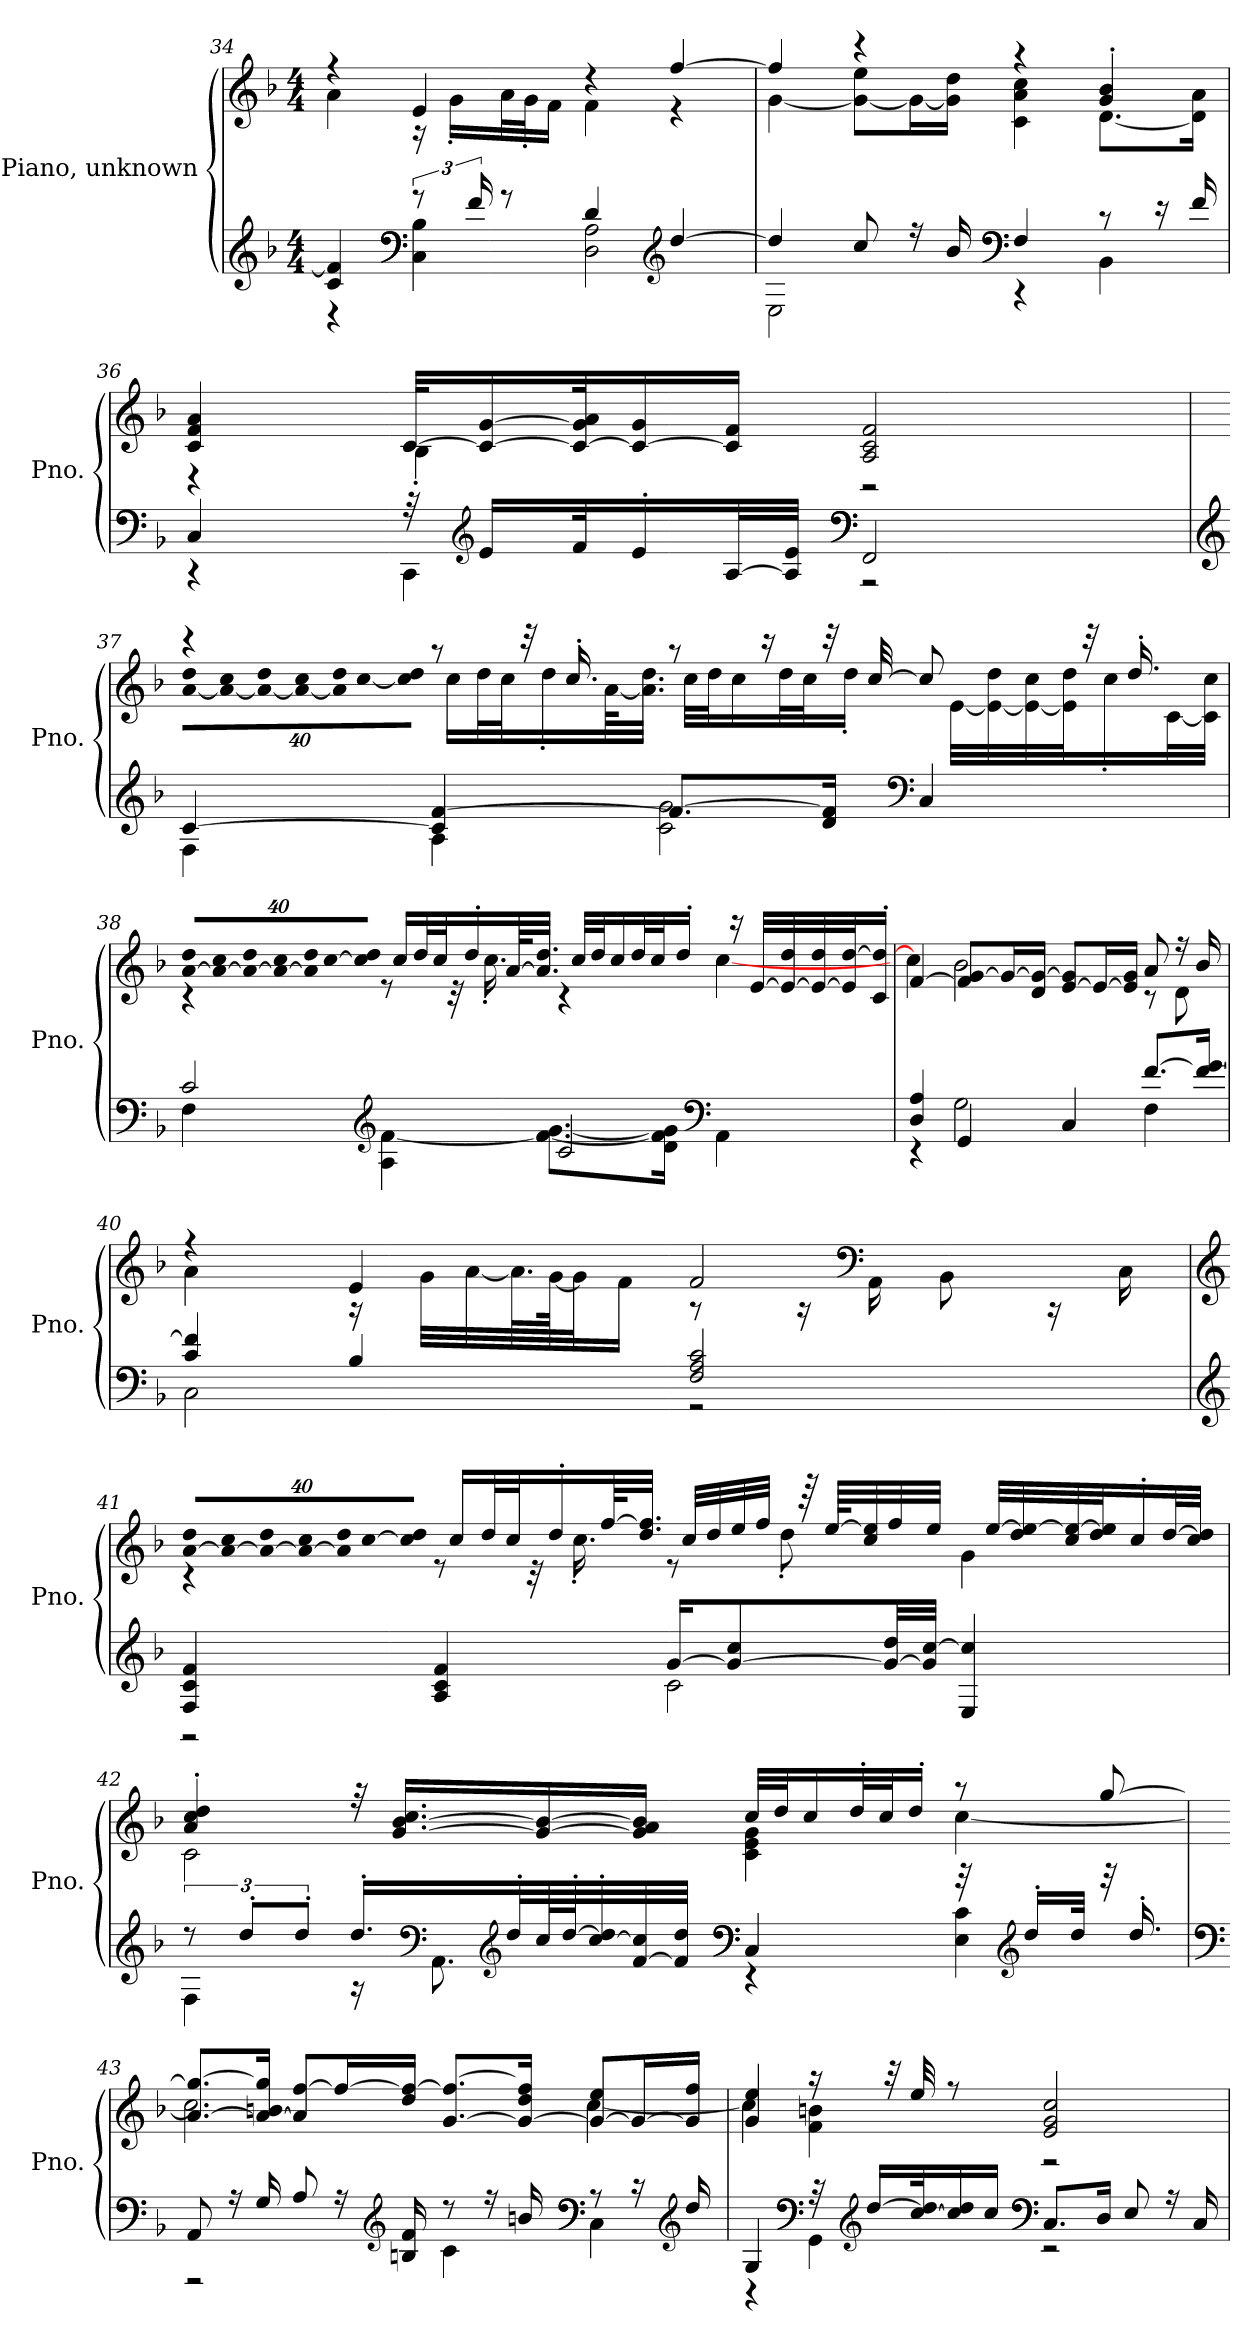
**kern	**kern
*part1	*part1
*staff2	*staff1
*I"Piano, unknown	*
*I'Pno.	*
*clefG2	*clefG2
*k[b-]	*k[b-]
*M4/4	*M4/4
=34	=34
*^	*^
4c/ 4f/]	4r	4r	4a\
*clefF4	*	*	*
12r	4C\ 4B-\	4e/	16r
.	.	.	16g'\LL
24f/	.	.	.
8r	.	.	32a\L
.	.	.	32g'\J
.	.	.	16f\JJ
4d/	2D\ 2A\	4r	4f\
*clefG2	*	*	*
[4dd/	.	[4ff/	4r
!!LO:LB:g=z	!!
=35	=35	=35	=35
4dd/]	2E\	4ff/]	[4g\
8cc/	.	4r	8g\_ 8ee\L
16r	.	.	16g\L_
16b-/	.	.	16g\] 16dd\JJ
*clefF4	*	*	*
4F/	4r	4r	4c\ 4a\ 4cc\
8r	4BB-\	4g/' 4b-/'	[8.d\L
16r	.	.	.
16f/	.	.	16d\] 16a\Jk
=36	=36	=36	=36
4C/	4r	4c/ 4f/ 4a/	4r
32r	4CC\	[32c/KLL	4B-'\
*clefG2	*	*	*
16e/LL	.	16c/_ [16g/	.
32f/K	.	32c/_ 32g/] 32a/K	.
16e'/	.	16c/_ 16g/	.
[32A/L	.	16c/] 16f/JJ	.
32A/] 32e/JJJ	.	.	.
*clefF4	*	*	*
2FF/	2r	2A/ 2c/ 2f/	2r
!!LO:LB:g=z	!!
=37	=37	=37	=37
*clefG2	*	*	*
*	*	*	*Xbrackettup
!	!	!	!LO:N:vis=32
[4c/	4F\	4r	[640%23a\ 640%23dd\LLL
!	!	!	!LO:N:vis=32
.	.	.	640%23a\_ 640%23cc\
!	!	!	!LO:N:vis=32
.	.	.	640%23a\_ 640%23dd\
!	!	!	!LO:N:vis=32
.	.	.	640%23a\_ 640%23cc\
!	!	!	!LO:N:vis=32
.	.	.	640%23a\] 640%23dd\
!	!	!	!LO:N:vis=32
.	.	.	[640%23cc\
!	!	!	!LO:N:vis=32
.	.	.	640%23cc\] 640%23dd\JJJ
4c/] [4f/	4A\	8r	.
.	.	.	16cc\LL
.	.	.	32dd\L
.	.	.	32cc\J
.	.	32r	.
.	.	.	16dd'\
.	.	16.cc'/	.
.	.	.	[64a\KL
.	.	.	32.a\] 32.dd\JJJ
8.f/L_	2c\ 2g\	8r	.
.	.	.	32cc\LLL
.	.	.	32dd\J
.	.	.	16cc\
.	.	16r	.
.	.	.	32dd\L
.	.	.	32cc\J
16d/ 16f/]Jk	.	32r	.
.	.	.	16dd'\JJ
.	.	[32cc/	.
*clefF4	*	*	*
4C/	.	8cc/]	.
.	.	.	[32e\LLL
.	.	.	32e\_ 32dd\
.	.	.	32e\_ 32cc\
.	.	.	32e\] 32dd\J
.	.	32r	.
.	.	.	16cc'\
.	.	16.dd'/	.
.	.	.	[32c\L
.	.	.	32c\] 32cc\JJJ
640ryy	640ryy	640ryy	.
!!LO:PB:g=z	!!
=38	=38	=38	=38
!	!	!LO:N:vis=32	!
2c/	4F\	[640%23a/ 640%23dd/LLL	4r
!	!	!LO:N:vis=32	!
.	.	640%23a/_ 640%23cc/	.
!	!	!LO:N:vis=32	!
.	.	640%23a/_ 640%23dd/	.
!	!	!LO:N:vis=32	!
.	.	640%23a/_ 640%23cc/	.
!	!	!LO:N:vis=32	!
.	.	640%23a/] 640%23dd/	.
!	!	!LO:N:vis=32	!
.	.	[640%23cc/	.
!	!	!LO:N:vis=32	!
.	.	640%23cc/] 640%23dd/JJJ	.
*clefG2	*	*	*
.	4A\ [4f\	.	8r
.	.	16cc/LL	.
.	.	32dd/L	.
.	.	32cc/J	.
.	.	.	32r
.	.	16dd'/	.
.	.	.	16.cc'\
.	.	[64a/KL	.
.	.	32.a/] 32.dd/JJJ	.
2c/	8.f\_ [8.g\L	.	4r
.	.	32cc/LLL	.
.	.	32dd/J	.
.	.	16cc/	.
.	.	32dd/L	.
.	.	32cc/J	.
.	16d\ 16f\] 16g\]Jk	.	.
.	.	16dd'/JJ	.
*clefF4	*	*	*
.	4AA\	.	[4cc\
.	.	16r	.
.	.	[32e/LLL	.
.	.	32e/_ 32dd/	.
.	.	32e/_ 32dd/	.
.	.	32e/] [32dd/J	.
.	.	16c/' 16dd/]'JJ	.
640ryy	640ryy	.	640ryy
!!LO:LB:g=z	!!
=39	=39	=39	=39
4D/ 4A/	4r	[4f/	4cc\]
4GG/	2G\	8f/] [8g/L	2b-\
.	.	16g/L_	.
.	.	16d/ 16g/_JJ	.
4C/	.	[8e/ 8g/]L	.
.	.	16e/L_	.
.	.	16e/] 16g/JJ	.
[8.f/L	4F\	8a/	8r
.	.	16r	8d\
16f/_ 16g/Jk	.	16b-/	.
=40	=40	=40	=40
4c/ 4f/]	2C\	4r	4a\
4B-/	.	4e/	16r
.	.	.	32g\LLL
.	.	.	[32a\
.	.	.	64.a\L]
.	.	.	[128g\JK
.	.	.	32g\J]
.	.	.	16f\JJ
2F/ 2A/ 2c/	2r	2f/	8r
.	.	.	16r
*	*	*clefF4	*
.	.	.	16AA\
.	.	.	8BB-\
.	.	.	16r
.	.	.	16C\
!!LO:LB:g=z	!!
=41	=41	=41	=41
*clefG2	*	*clefG2	*
!	!	!LO:N:vis=32	!
4F/ 4c/ 4f/	2r	[640%23a/ 640%23dd/LLL	4r
!	!	!LO:N:vis=32	!
.	.	640%23a/_ 640%23cc/	.
!	!	!LO:N:vis=32	!
.	.	640%23a/_ 640%23dd/	.
!	!	!LO:N:vis=32	!
.	.	640%23a/_ 640%23cc/	.
!	!	!LO:N:vis=32	!
.	.	640%23a/] 640%23dd/	.
!	!	!LO:N:vis=32	!
.	.	[640%23cc/	.
!	!	!LO:N:vis=32	!
.	.	640%23cc/] 640%23dd/JJJ	.
4A/ 4c/ 4f/	.	.	8r
.	.	16cc/LL	.
.	.	32dd/L	.
.	.	32cc/J	.
.	.	.	32r
.	.	16dd'/	.
.	.	.	16.cc'\
.	.	[64ff/KL	.
.	.	32.dd/ 32.ff/]JJJ	.
[16g/KL	2c\	.	8r
.	.	32cc/LLL	.
.	.	32dd/	.
8g/_ 8cc/	.	.	.
.	.	32ee/	.
.	.	32ff/JJJ	.
.	.	.	8dd'\
.	.	64r	.
.	.	[64ee/KLLL	.
.	.	32cc/ 32ee/]	.
32g/_ 32dd/LL	.	.	.
.	.	32ff/	.
32g/] [32cc/JJJ	.	.	.
.	.	32ee/JJJ	.
4E/ 4cc/]	.	.	4g\
.	.	[32ee/LLL	.
.	.	32dd/ 32ee/_	.
.	.	32cc/ 32ee/_	.
.	.	32dd/ 32ee/]J	.
.	.	16cc'/	.
.	.	[32dd/L	.
.	.	32cc/ 32dd/]JJJ	.
640ryy	640ryy	.	640ryy
!!LO:LB:g=z	!!
=42	=42	=42	=42
12r	4F\	4a/' 4cc/' 4dd/'	2c\
12dd'/L	.	.	.
12dd'/J	.	.	.
16.dd'/LL	16r	32r	.
.	.	[16.g/ [16.b-/ 16.cc/LL	.
*clefF4	*	*	*
.	8.AA\	.	.
*clefG2	*	*	*
32dd'/L	.	.	.
64cc/L	.	16g/_ 16b-/_	.
[64dd'/J	.	.	.
[32cc/' 32dd/]'	.	.	.
[32f/ 32cc/]	.	16g/] 16a/ 16b-/]JJ	.
32f/] 32dd/JJJ	.	.	.
*clefF4	*	*	*
4C/	4r	32cc/LLL	4c\ 4e\ 4g\
.	.	32dd/J	.
.	.	16cc/	.
.	.	32dd'/L	.
.	.	32cc/J	.
.	.	16dd'/JJ	.
32r	4E\ 4c\	8r	[4cc\
*clefG2	*	*	*
16dd'/LL	.	.	.
32dd/JJk	.	.	.
32r	.	[8gg/	.
16.dd'/	.	.	.
!!LO:LB:g=z	!!
=43	=43	=43	=43
*clefF4	*	*	*
8AA/	2r	[8.a/ 8.gg/_L	2.cc\]
16r	.	.	.
16G/	.	16a/_ 16bn/ 16gg/]Jk	.
8A/	.	8a/] [8ff/L	.
16r	.	16ff/L_	.
*clefG2	*	*	*
16Bn/ 16f/	.	16dd/ 16ff/_JJ	.
8r	4c\	[8.g/ 8.ff/_L	.
16r	.	.	.
16bn/	.	16g/_ 16dd/ 16ff/]Jk	.
*clefF4	*	*	*
8r	4C\	8g/_ 8ee/L	[4cc\
16r	.	16g/L_	.
*clefG2	*	*	*
16dd/	.	16g/] 16ff/JJ	.
=44	=44	=44	=44
4G/	4r	4g/ 4ee/	4cc\]
*clefF4	*	*	*
32r	4GG\	16r	4f\ 4bn\
*clefG2	*	*	*
[16dd/LL	.	.	.
.	.	32r	.
[32cc/ 32dd/]K	.	32ee/	.
16cc/] 16dd/	.	8r	.
16cc/JJ	.	.	.
*clefF4	*	*	*
8.C/L	2r	2e/ 2g/ 2cc/	2r
16D/Jk	.	.	.
8E/	.	.	.
16r	.	.	.
16C/	.	.	.
*v	*v	*	*
*	*v	*v
=	=
*-	*-
